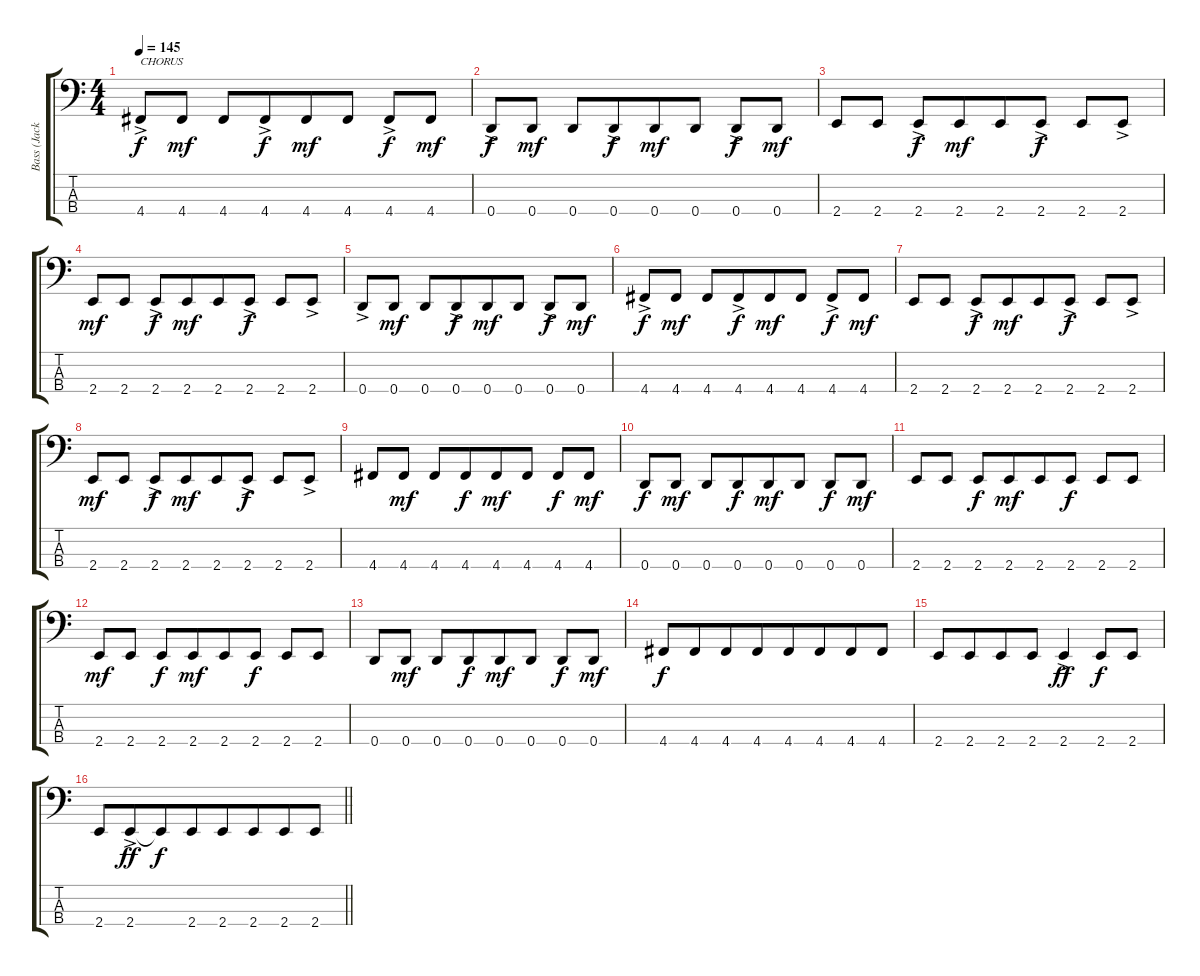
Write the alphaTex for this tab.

\track ("Bass (Jack)" "Bass (Jack") {instrument electricbasspick}
\staff {score tabs}
\tuning (G2 D2 A1 D1) {hide}
\ts (4 4)
\tempo 145
\clef f4
\ks c
4.4{ac}.8{txt "CHORUS" dy f beam merge} 4.4.8{dy mf} 4.4.8{beam merge} 4.4{ac}.8{dy f beam merge} 4.4.8{dy mf} 4.4.8 4.4{ac}.8{dy f} 4.4.8{dy mf} |
0.4{ac}.8{dy f beam merge} 0.4.8{dy mf} 0.4.8{beam merge} 0.4{ac}.8{dy f beam merge} 0.4.8{dy mf} 0.4.8 0.4{ac}.8{dy f} 0.4.8{dy mf} |
2.4.8{beam merge} 2.4.8 2.4{ac}.8{dy f beam merge} 2.4.8{dy mf beam merge} 2.4.8 2.4{ac}.8{dy f} 2.4.8 2.4{ac}.8 |
2.4.8{dy mf beam merge} 2.4.8 2.4{ac}.8{dy f beam merge} 2.4.8{dy mf beam merge} 2.4.8 2.4{ac}.8{dy f} 2.4.8 2.4{ac}.8 |
0.4{ac}.8{beam merge} 0.4.8{dy mf} 0.4.8{beam merge} 0.4{ac}.8{dy f beam merge} 0.4.8{dy mf} 0.4.8 0.4{ac}.8{dy f} 0.4.8{dy mf} |
4.4{ac}.8{dy f beam merge} 4.4.8{dy mf} 4.4.8{beam merge} 4.4{ac}.8{dy f beam merge} 4.4.8{dy mf} 4.4.8 4.4{ac}.8{dy f} 4.4.8{dy mf} |
2.4.8{beam merge} 2.4.8 2.4{ac}.8{dy f beam merge} 2.4.8{dy mf beam merge} 2.4.8 2.4{ac}.8{dy f} 2.4.8 2.4{ac}.8 |
2.4.8{dy mf beam merge} 2.4.8 2.4{ac}.8{dy f beam merge} 2.4.8{dy mf beam merge} 2.4.8 2.4{ac}.8{dy f} 2.4.8 2.4{ac}.8 |
4.4.8{beam merge} 4.4.8{dy mf} 4.4.8{beam merge} 4.4.8{dy f beam merge} 4.4.8{dy mf} 4.4.8 4.4.8{dy f} 4.4.8{dy mf} |
0.4.8{dy f beam merge} 0.4.8{dy mf} 0.4.8{beam merge} 0.4.8{dy f beam merge} 0.4.8{dy mf} 0.4.8 0.4.8{dy f} 0.4.8{dy mf} |
2.4.8{beam merge} 2.4.8 2.4.8{dy f beam merge} 2.4.8{dy mf beam merge} 2.4.8 2.4.8{dy f} 2.4.8 2.4.8 |
2.4.8{dy mf beam merge} 2.4.8 2.4.8{dy f beam merge} 2.4.8{dy mf beam merge} 2.4.8 2.4.8{dy f} 2.4.8 2.4.8 |
0.4.8{beam merge} 0.4.8{dy mf} 0.4.8{beam merge} 0.4.8{dy f beam merge} 0.4.8{dy mf} 0.4.8 0.4.8{dy f} 0.4.8{dy mf} |
4.4.8{dy f} 4.4.8{beam merge} 4.4.8{beam merge} 4.4.8{beam merge} 4.4.8{beam merge} 4.4.8{beam merge} 4.4.8 4.4.8 |
2.4.8 2.4.8{beam merge} 2.4.8{beam merge} 2.4.8{beam merge} 2.4{ac}.4{dy ff} 2.4.8{dy f beam merge} 2.4.8 |
\barLineRight lightlight
2.4.8 2.4{ac}.8{dy ff beam merge} 2.4{t}.8{dy f beam merge} 2.4.8{beam merge} 2.4.8{beam merge} 2.4.8{beam merge} 2.4.8 2.4.8
